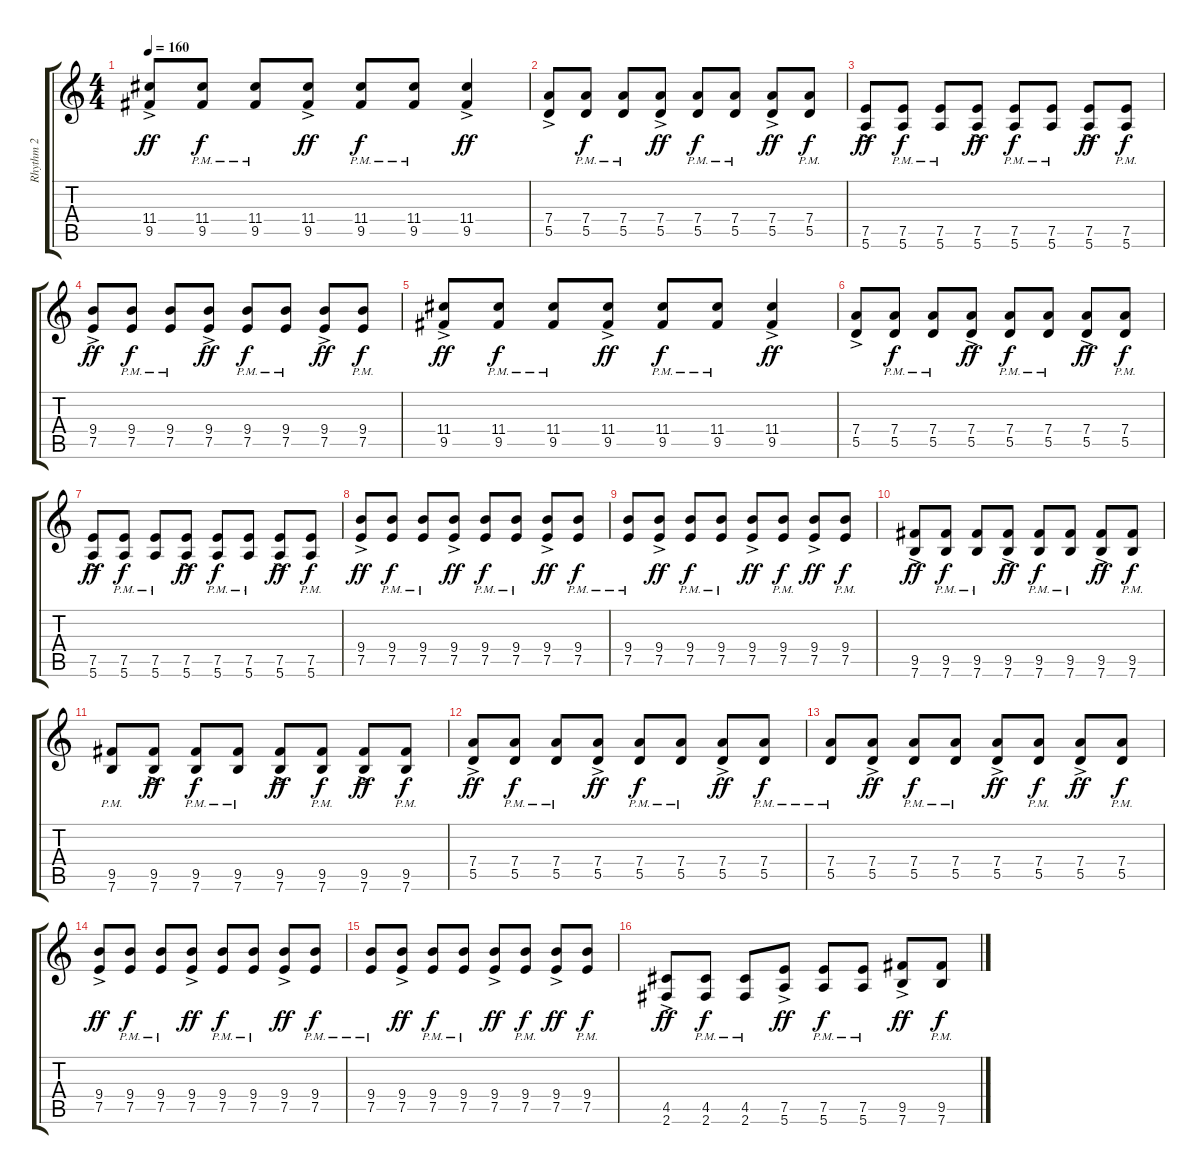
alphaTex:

\track ("Rhythm 2" "Rhythm 2") {instrument distortionguitar}
\staff {score tabs}
\tuning (E4 B3 G3 D3 A2 E2) {hide}
\ts (4 4)
\tempo 160
\clef g2
\ks c
(11.4{ac} 9.5{ac}).8{dy ff} (11.4{pm} 9.5{pm}).8{dy f} (11.4{pm} 9.5{pm}).8 (11.4{ac} 9.5{ac}).8{dy ff} (11.4{pm} 9.5{pm}).8{dy f} (11.4{pm} 9.5{pm}).8 (11.4{ac} 9.5{ac}).4{dy ff} |
(7.4{ac} 5.5{ac}).8 (7.4{pm} 5.5{pm}).8{dy f} (7.4{pm} 5.5{pm}).8 (7.4{ac} 5.5{ac}).8{dy ff} (7.4{pm} 5.5{pm}).8{dy f} (7.4{pm} 5.5{pm}).8 (7.4{ac} 5.5{ac}).8{dy ff} (7.4{pm} 5.5{pm}).8{dy f} |
(7.5{ac} 5.6{ac}).8{dy ff} (7.5{pm} 5.6{pm}).8{dy f} (7.5{pm} 5.6{pm}).8 (7.5{ac} 5.6{ac}).8{dy ff} (7.5{pm} 5.6{pm}).8{dy f} (7.5{pm} 5.6{pm}).8 (7.5{ac} 5.6{ac}).8{dy ff} (7.5{pm} 5.6{pm}).8{dy f} |
(9.4{ac} 7.5{ac}).8{dy ff} (9.4{pm} 7.5{pm}).8{dy f} (9.4{pm} 7.5{pm}).8 (9.4{ac} 7.5{ac}).8{dy ff} (9.4{pm} 7.5{pm}).8{dy f} (9.4{pm} 7.5{pm}).8 (9.4{ac} 7.5{ac}).8{dy ff} (9.4{pm} 7.5{pm}).8{dy f} |
(11.4{ac} 9.5{ac}).8{dy ff} (11.4{pm} 9.5{pm}).8{dy f} (11.4{pm} 9.5{pm}).8 (11.4{ac} 9.5{ac}).8{dy ff} (11.4{pm} 9.5{pm}).8{dy f} (11.4{pm} 9.5{pm}).8 (11.4{ac} 9.5{ac}).4{dy ff} |
(7.4{ac} 5.5{ac}).8 (7.4{pm} 5.5{pm}).8{dy f} (7.4{pm} 5.5{pm}).8 (7.4{ac} 5.5{ac}).8{dy ff} (7.4{pm} 5.5{pm}).8{dy f} (7.4{pm} 5.5{pm}).8 (7.4{ac} 5.5{ac}).8{dy ff} (7.4{pm} 5.5{pm}).8{dy f} |
(7.5{ac} 5.6{ac}).8{dy ff} (7.5{pm} 5.6{pm}).8{dy f} (7.5{pm} 5.6{pm}).8 (7.5{ac} 5.6{ac}).8{dy ff} (7.5{pm} 5.6{pm}).8{dy f} (7.5{pm} 5.6{pm}).8 (7.5{ac} 5.6{ac}).8{dy ff} (7.5{pm} 5.6{pm}).8{dy f} |
(9.4{ac} 7.5{ac}).8{dy ff} (9.4{pm} 7.5{pm}).8{dy f} (9.4{pm} 7.5{pm}).8 (9.4{ac} 7.5{ac}).8{dy ff} (9.4{pm} 7.5{pm}).8{dy f} (9.4{pm} 7.5{pm}).8 (9.4{ac} 7.5{ac}).8{dy ff} (9.4{pm} 7.5{pm}).8{dy f} |
(9.4{pm} 7.5{pm}).8 (9.4{ac} 7.5{ac}).8{dy ff} (9.4{pm} 7.5{pm}).8{dy f} (9.4{pm} 7.5{pm}).8 (9.4{ac} 7.5{ac}).8{dy ff} (9.4{pm} 7.5{pm}).8{dy f} (9.4{ac} 7.5{ac}).8{dy ff} (9.4{pm} 7.5{pm}).8{dy f} |
(9.5{ac} 7.6{ac}).8{dy ff} (9.5{pm} 7.6{pm}).8{dy f} (9.5{pm} 7.6{pm}).8 (9.5{ac} 7.6{ac}).8{dy ff} (9.5{pm} 7.6{pm}).8{dy f} (9.5{pm} 7.6{pm}).8 (9.5{ac} 7.6{ac}).8{dy ff} (9.5{pm} 7.6{pm}).8{dy f} |
(9.5{pm} 7.6{pm}).8 (9.5{ac} 7.6{ac}).8{dy ff} (9.5{pm} 7.6{pm}).8{dy f} (9.5{pm} 7.6{pm}).8 (9.5{ac} 7.6{ac}).8{dy ff} (9.5{pm} 7.6{pm}).8{dy f} (9.5{ac} 7.6{ac}).8{dy ff} (9.5{pm} 7.6{pm}).8{dy f} |
(7.4{ac} 5.5{ac}).8{dy ff} (7.4{pm} 5.5{pm}).8{dy f} (7.4{pm} 5.5{pm}).8 (7.4{ac} 5.5{ac}).8{dy ff} (7.4{pm} 5.5{pm}).8{dy f} (7.4{pm} 5.5{pm}).8 (7.4{ac} 5.5{ac}).8{dy ff} (7.4{pm} 5.5{pm}).8{dy f} |
(7.4{pm} 5.5{pm}).8 (7.4{ac} 5.5{ac}).8{dy ff} (7.4{pm} 5.5{pm}).8{dy f} (7.4{pm} 5.5{pm}).8 (7.4{ac} 5.5{ac}).8{dy ff} (7.4{pm} 5.5{pm}).8{dy f} (7.4{ac} 5.5{ac}).8{dy ff} (7.4{pm} 5.5{pm}).8{dy f} |
(9.4{ac} 7.5{ac}).8{dy ff} (9.4{pm} 7.5{pm}).8{dy f} (9.4{pm} 7.5{pm}).8 (9.4{ac} 7.5{ac}).8{dy ff} (9.4{pm} 7.5{pm}).8{dy f} (9.4{pm} 7.5{pm}).8 (9.4{ac} 7.5{ac}).8{dy ff} (9.4{pm} 7.5{pm}).8{dy f} |
(9.4{pm} 7.5{pm}).8 (9.4{ac} 7.5{ac}).8{dy ff} (9.4{pm} 7.5{pm}).8{dy f} (9.4{pm} 7.5{pm}).8 (9.4{ac} 7.5{ac}).8{dy ff} (9.4{pm} 7.5{pm}).8{dy f} (9.4{ac} 7.5{ac}).8{dy ff} (9.4{pm} 7.5{pm}).8{dy f} |
(4.5{ac} 2.6{ac}).8{dy ff} (4.5{pm} 2.6{pm}).8{dy f} (4.5{pm} 2.6{pm}).8 (7.5{ac} 5.6{ac}).8{dy ff} (7.5{pm} 5.6{pm}).8{dy f} (7.5{pm} 5.6{pm}).8 (9.5{ac} 7.6{ac}).8{dy ff} (9.5{pm} 7.6{pm}).8{dy f}
